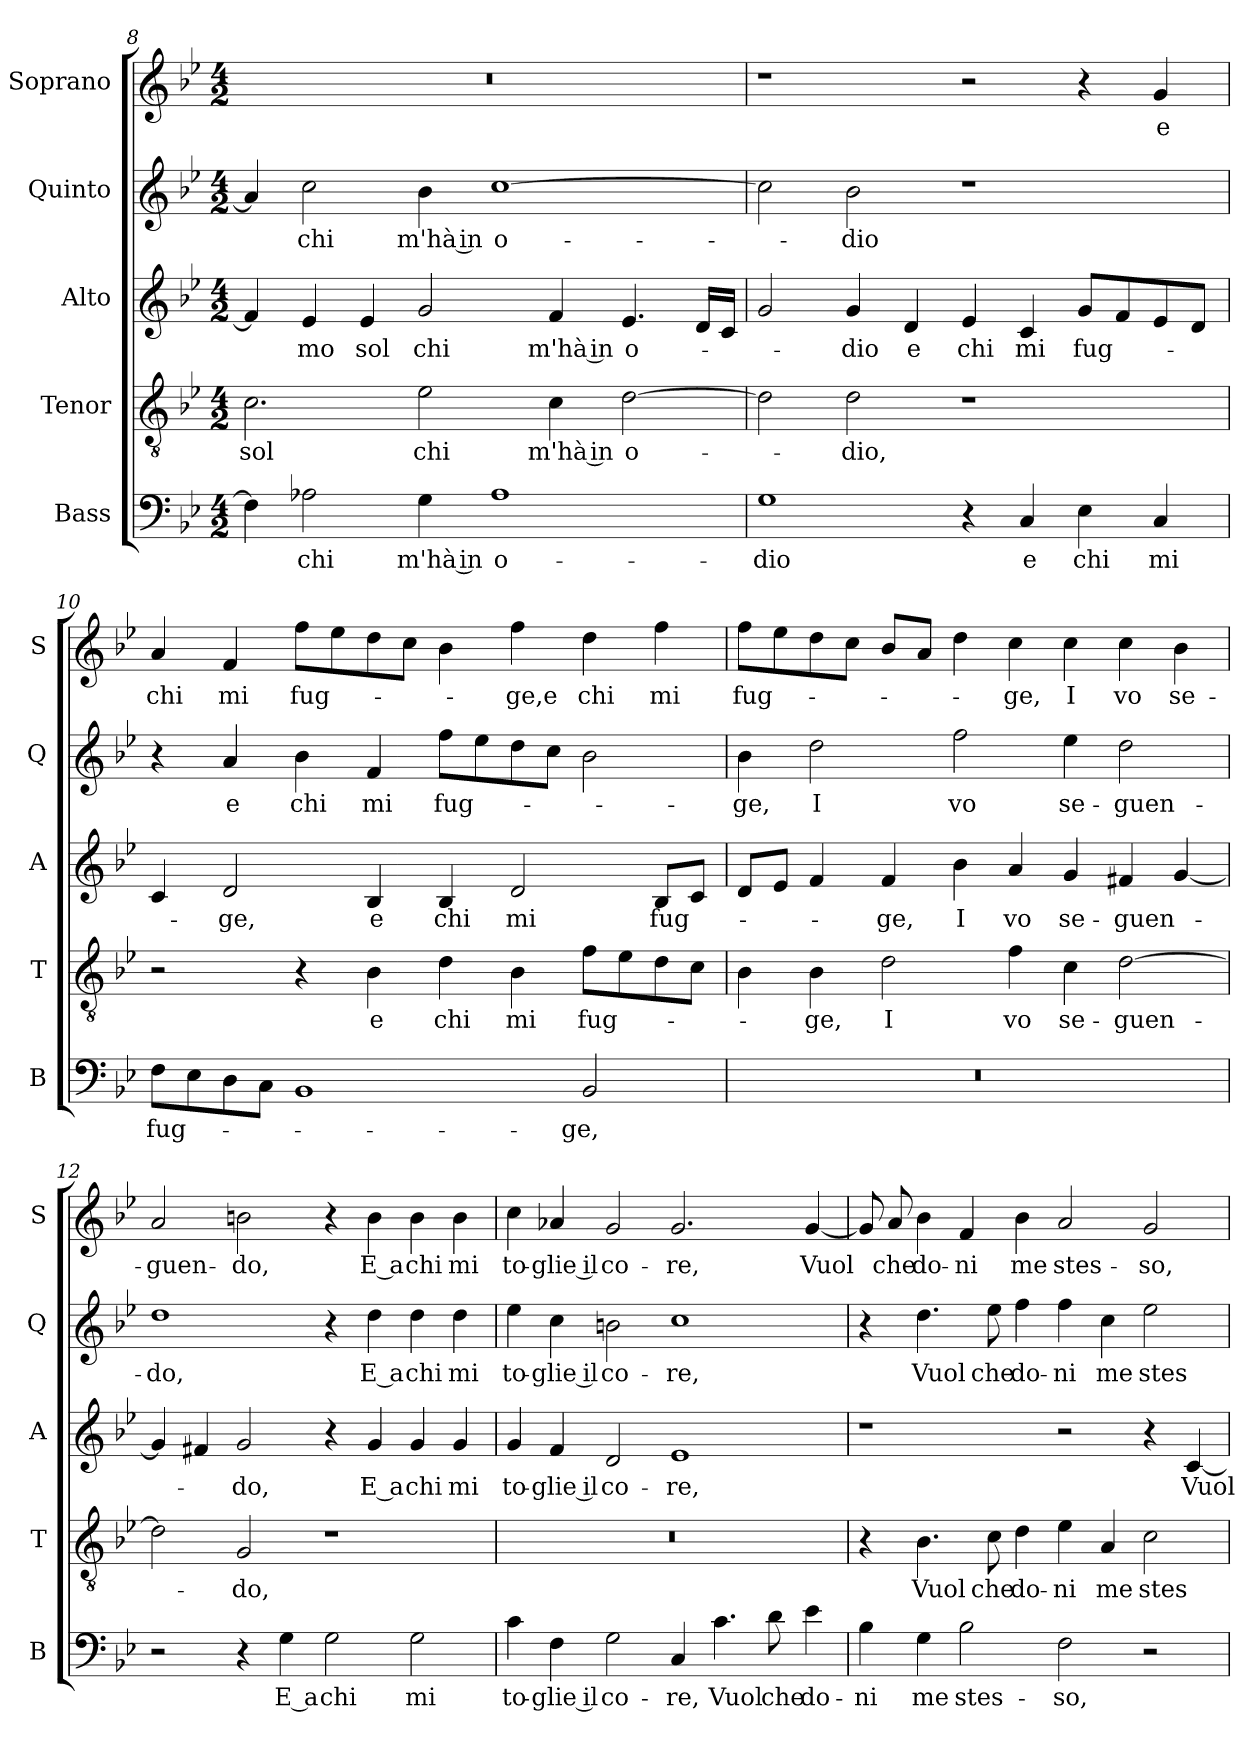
**kern	**text	**kern	**text	**kern	**text	**kern	**text	**kern	**text
*part5	*part5	*part4	*part4	*part3	*part3	*part2	*part2	*part1	*part1
*staff5	*staff5	*staff4	*staff4	*staff3	*staff3	*staff2	*staff2	*staff1	*staff1
*I"Bass	*	*I"Tenor	*	*I"Alto	*	*I"Quinto	*	*I"Soprano	*
*I'B	*	*I'T	*	*I'A	*	*I'Q	*	*I'S	*
*clefF4	*	*clefGv2	*	*clefG2	*	*clefG2	*	*clefG2	*
*k[b-e-]	*	*k[b-e-]	*	*k[b-e-]	*	*k[b-e-]	*	*k[b-e-]	*
*B-:	*	*B-:	*	*B-:	*	*B-:	*	*B-:	*
*M4/2	*	*M4/2	*	*M4/2	*	*M4/2	*	*M4/2	*
=8	=8	=8	=8	=8	=8	=8	=8	=8	=8
!	!	!	!LO:LY:b	!	!	!	!	!	!
4F\]	.	2.c\	sol	4f/]	.	4a/]	.	0r	.
!	!LO:LY:b	!	!	!	!LO:LY:b	!	!LO:LY:b	!	!
2A-X\	chi	.	.	4e-/	-mo	2cc\	chi	.	.
!	!	!	!	!	!LO:LY:b	!	!	!	!
.	.	.	.	4e-/	sol	.	.	.	.
!	!LO:LY:b	!	!LO:LY:b	!	!LO:LY:b	!	!LO:LY:b	!	!
4G\	m'hà in	2e-\	chi	2g/	chi	4b-\	m'hà in	.	.
!	!LO:LY:b	!	!	!	!	!	!LO:LY:b	!	!
1A-	o-	.	.	.	.	[1cc	o-	.	.
!	!	!	!LO:LY:b	!	!LO:LY:b	!	!	!	!
.	.	4c\	m'hà in	4f/	m'hà in	.	.	.	.
!	!	!	!LO:LY:b	!	!LO:LY:b	!	!	!	!
.	.	[2d\	o-	4.e-/	o-	.	.	.	.
.	.	.	.	16d/LL	.	.	.	.	.
.	.	.	.	16c/JJ	.	.	.	.	.
=9	=9	=9	=9	=9	=9	=9	=9	=9	=9
!	!LO:LY:b	!	!	!	!	!	!	!	!
1G	-dio	2d\]	.	2g/	.	2cc\]	.	1r	.
!	!	!	!LO:LY:b	!	!LO:LY:b	!	!LO:LY:b	!	!
.	.	2d\	-dio,	4g/	-dio	2b-\	-dio	.	.
!	!	!	!	!	!LO:LY:b	!	!	!	!
.	.	.	.	4d/	e	.	.	.	.
!	!	!	!	!	!LO:LY:b	!	!	!	!
4r	.	1r	.	4e-/	chi	1r	.	2r	.
!	!LO:LY:b	!	!	!	!LO:LY:b	!	!	!	!
4C/	e	.	.	4c/	mi	.	.	.	.
!	!LO:LY:b	!	!	!	!LO:LY:b	!	!	!	!
4E-\	chi	.	.	8g/L	fug-	.	.	4r	.
.	.	.	.	8f/	.	.	.	.	.
!	!LO:LY:b	!	!	!	!	!	!	!	!LO:LY:b
4C/	mi	.	.	8e-/	.	.	.	4g/	e
.	.	.	.	8d/J	.	.	.	.	.
!!LO:LB:g=z
=10	=10	=10	=10	=10	=10	=10	=10	=10	=10
!	!LO:LY:b	!	!	!	!	!	!	!	!LO:LY:b
8F\L	fug-	2r	.	4c/	.	4r	.	4a/	chi
8E-\	.	.	.	.	.	.	.	.	.
!	!	!	!	!	!LO:LY:b	!	!LO:LY:b	!	!LO:LY:b
8D\	.	.	.	2d/	-ge,	4a/	e	4f/	mi
8C\J	.	.	.	.	.	.	.	.	.
!	!	!	!	!	!	!	!LO:LY:b	!	!LO:LY:b
1BB-	.	4r	.	.	.	4b-\	chi	8ff\L	fug-
.	.	.	.	.	.	.	.	8ee-\	.
!	!	!	!LO:LY:b	!	!LO:LY:b	!	!LO:LY:b	!	!
.	.	4B-\	e	4B-/	e	4f/	mi	8dd\	.
.	.	.	.	.	.	.	.	8cc\J	.
!	!	!	!LO:LY:b	!	!LO:LY:b	!	!LO:LY:b	!	!
.	.	4d\	chi	4B-/	chi	8ff\L	fug-	4b-\	.
.	.	.	.	.	.	8ee-\	.	.	.
!	!	!	!LO:LY:b	!	!LO:LY:b	!	!	!	!LO:LY:b
.	.	4B-\	mi	2d/	mi	8dd\	.	4ff\	-ge,e
.	.	.	.	.	.	8cc\J	.	.	.
!	!LO:LY:b	!	!LO:LY:b	!	!	!	!	!	!LO:LY:b
2BB-/	-ge,	8f\L	fug-	.	.	2b-\	.	4dd\	chi
.	.	8e-\	.	.	.	.	.	.	.
!	!	!	!	!	!LO:LY:b	!	!	!	!LO:LY:b
.	.	8d\	.	8B-/L	fug-	.	.	4ff\	mi
.	.	8c\J	.	8c/J	.	.	.	.	.
=11	=11	=11	=11	=11	=11	=11	=11	=11	=11
!	!	!	!	!	!	!	!LO:LY:b	!	!LO:LY:b
0r	.	4B-\	.	8d/L	.	4b-\	-ge,	8ff\L	fug-
.	.	.	.	8e-/J	.	.	.	8ee-\	.
!	!	!	!LO:LY:b	!	!	!	!LO:LY:b	!	!
.	.	4B-\	-ge,	4f/	.	2dd\	I	8dd\	.
.	.	.	.	.	.	.	.	8cc\J	.
!	!	!	!LO:LY:b	!	!LO:LY:b	!	!	!	!
.	.	2d\	I	4f/	-ge,	.	.	8b-/L	.
.	.	.	.	.	.	.	.	8a/J	.
!	!	!	!	!	!LO:LY:b	!	!LO:LY:b	!	!
.	.	.	.	4b-\	I	2ff\	vo	4dd\	.
!	!	!	!LO:LY:b	!	!LO:LY:b	!	!	!	!LO:LY:b
.	.	4f\	vo	4a/	vo	.	.	4cc\	-ge,
!	!	!	!LO:LY:b	!	!LO:LY:b	!	!LO:LY:b	!	!LO:LY:b
.	.	4c\	se-	4g/	se-	4ee-\	se-	4cc\	I
!	!	!	!LO:LY:b	!	!LO:LY:b	!	!LO:LY:b	!	!LO:LY:b
.	.	[2d\	-guen-	4f#X/	-guen-	2dd\	-guen-	4cc\	vo
!	!	!	!	!	!	!	!	!	!LO:LY:b
.	.	.	.	[4g/	.	.	.	4b-\	se-
=12	=12	=12	=12	=12	=12	=12	=12	=12	=12
!	!	!	!	!	!	!	!LO:LY:b	!	!LO:LY:b
2r	.	2d\]	.	4g/]	.	1dd	-do,	2a/	-guen-
.	.	.	.	4f#X/	.	.	.	.	.
!	!	!	!LO:LY:b	!	!LO:LY:b	!	!	!	!LO:LY:b
4r	.	2G/	-do,	2g/	-do,	.	.	2bn\	-do,
!	!LO:LY:b	!	!	!	!	!	!	!	!
4G\	E a	.	.	.	.	.	.	.	.
!	!LO:LY:b	!	!	!	!	!	!	!	!
2G\	chi	1r	.	4r	.	4r	.	4r	.
!	!	!	!	!	!LO:LY:b	!	!LO:LY:b	!	!LO:LY:b
.	.	.	.	4g/	E a	4dd\	E a	4b\	E a
!	!LO:LY:b	!	!	!	!LO:LY:b	!	!LO:LY:b	!	!LO:LY:b
2G\	mi	.	.	4g/	chi	4dd\	chi	4b\	chi
!	!	!	!	!	!LO:LY:b	!	!LO:LY:b	!	!LO:LY:b
.	.	.	.	4g/	mi	4dd\	mi	4b\	mi
!!LO:LB:g=z
=13	=13	=13	=13	=13	=13	=13	=13	=13	=13
!	!LO:LY:b	!	!	!	!LO:LY:b	!	!LO:LY:b	!	!LO:LY:b
4c\	to-	0r	.	4g/	to-	4ee-\	to-	4cc\	to-
!	!LO:LY:b	!	!	!	!LO:LY:b	!	!LO:LY:b	!	!LO:LY:b
4F\	-glie il	.	.	4f/	-glie il	4cc\	-glie il	4a-X/	-glie il
!	!LO:LY:b	!	!	!	!LO:LY:b	!	!LO:LY:b	!	!LO:LY:b
2G\	co-	.	.	2d/	co-	2bn\	co-	2g/	co-
!	!LO:LY:b	!	!	!	!LO:LY:b	!	!LO:LY:b	!	!LO:LY:b
4C/	-re,	.	.	1e-	-re,	1cc	-re,	2.g/	-re,
!	!LO:LY:b	!	!	!	!	!	!	!	!
4.c\	Vuol	.	.	.	.	.	.	.	.
!	!LO:LY:b	!	!	!	!	!	!	!	!
8d\	che	.	.	.	.	.	.	.	.
!	!LO:LY:b	!	!	!	!	!	!	!	!LO:LY:b
4e-\	do-	.	.	.	.	.	.	[4g/	Vuol
=14	=14	=14	=14	=14	=14	=14	=14	=14	=14
!	!LO:LY:b	!	!	!	!	!	!	!	!
4B-\	-ni	4r	.	1r	.	4r	.	8g/]	.
!	!	!	!	!	!	!	!	!	!LO:LY:b
.	.	.	.	.	.	.	.	8a/	che
!	!LO:LY:b	!	!LO:LY:b	!	!	!	!LO:LY:b	!	!LO:LY:b
4G\	me	4.B-\	Vuol	.	.	4.dd\	Vuol	4b-\	do-
!	!LO:LY:b	!	!	!	!	!	!	!	!LO:LY:b
2B-\	stes-	.	.	.	.	.	.	4f/	-ni
!	!	!	!LO:LY:b	!	!	!	!LO:LY:b	!	!
.	.	8c\	che	.	.	8ee-\	che	.	.
!	!	!	!LO:LY:b	!	!	!	!LO:LY:b	!	!LO:LY:b
.	.	4d\	do-	.	.	4ff\	do-	4b-\	me
!	!LO:LY:b	!	!LO:LY:b	!	!	!	!LO:LY:b	!	!LO:LY:b
2F\	-so,	4e-\	-ni	2r	.	4ff\	-ni	2a/	stes-
!	!	!	!LO:LY:b	!	!	!	!LO:LY:b	!	!
.	.	4A/	me	.	.	4cc\	me	.	.
!	!	!	!LO:LY:b	!	!	!	!LO:LY:b	!	!LO:LY:b
2r	.	2c\	stes-	4r	.	2ee-\	stes-	2g/	-so,
!	!	!	!	!	!LO:LY:b	!	!	!	!
.	.	.	.	[4c/	Vuol	.	.	.	.
=	=	=	=	=	=	=	=	=	=
*-	*-	*-	*-	*-	*-	*-	*-	*-	*-
